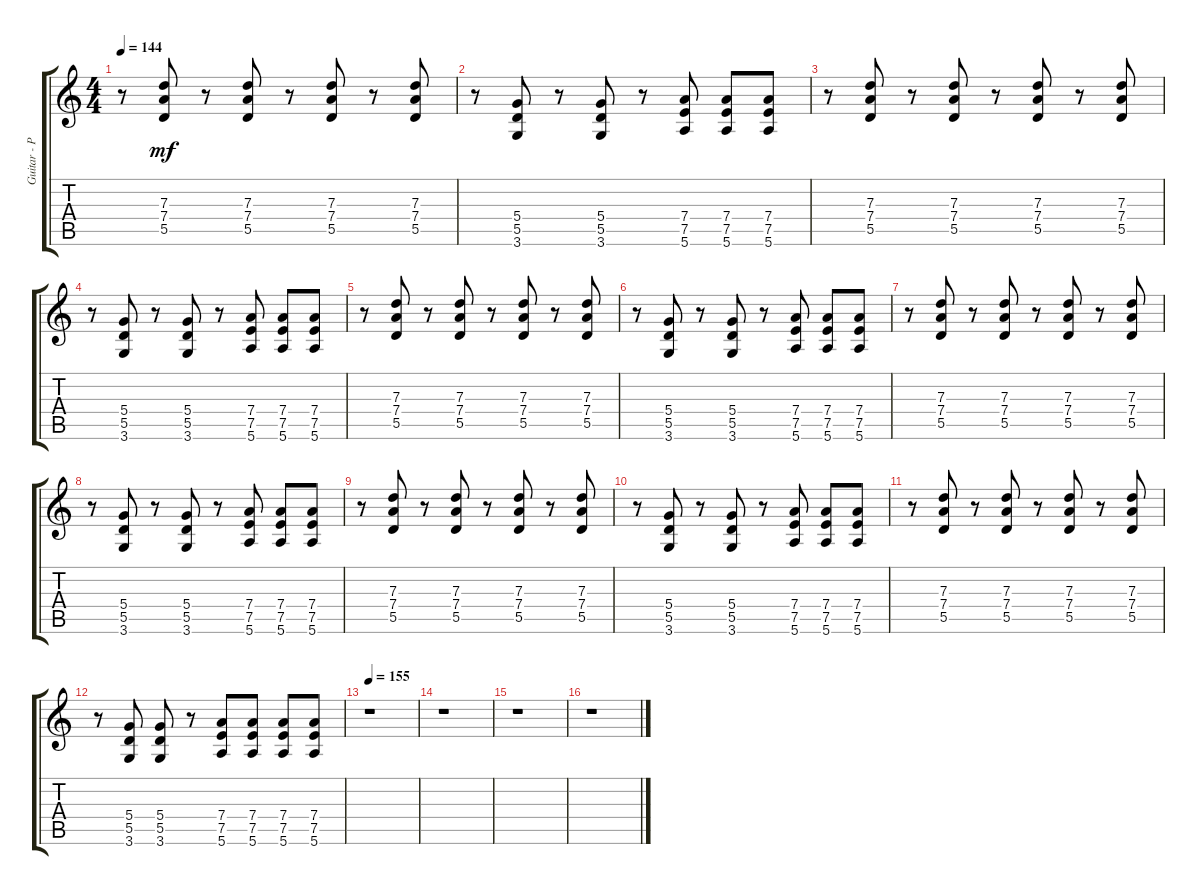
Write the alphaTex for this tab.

\track ("Guitar - Pete" "Guitar - P") {instrument distortionguitar}
\staff {score tabs}
\tuning (E4 B3 G3 D3 A2 E2) {hide}
\ts (4 4)
\tempo 144
\clef g2
\ks c
r.8{dy mf} (7.3 7.4 5.5).8 r.8 (7.3 7.4 5.5).8 r.8 (7.3 7.4 5.5).8 r.8 (7.3 7.4 5.5).8 |
r.8 (5.4 5.5 3.6).8 r.8 (5.4 5.5 3.6).8 r.8 (7.4 7.5 5.6).8 (7.4 7.5 5.6).8 (7.4 7.5 5.6).8 |
r.8 (7.3 7.4 5.5).8 r.8 (7.3 7.4 5.5).8 r.8 (7.3 7.4 5.5).8 r.8 (7.3 7.4 5.5).8 |
r.8 (5.4 5.5 3.6).8 r.8 (5.4 5.5 3.6).8 r.8 (7.4 7.5 5.6).8 (7.4 7.5 5.6).8 (7.4 7.5 5.6).8 |
r.8 (7.3 7.4 5.5).8 r.8 (7.3 7.4 5.5).8 r.8 (7.3 7.4 5.5).8 r.8 (7.3 7.4 5.5).8 |
r.8 (5.4 5.5 3.6).8 r.8 (5.4 5.5 3.6).8 r.8 (7.4 7.5 5.6).8 (7.4 7.5 5.6).8 (7.4 7.5 5.6).8 |
r.8 (7.3 7.4 5.5).8 r.8 (7.3 7.4 5.5).8 r.8 (7.3 7.4 5.5).8 r.8 (7.3 7.4 5.5).8 |
r.8 (5.4 5.5 3.6).8 r.8 (5.4 5.5 3.6).8 r.8 (7.4 7.5 5.6).8 (7.4 7.5 5.6).8 (7.4 7.5 5.6).8 |
r.8 (7.3 7.4 5.5).8 r.8 (7.3 7.4 5.5).8 r.8 (7.3 7.4 5.5).8 r.8 (7.3 7.4 5.5).8 |
r.8 (5.4 5.5 3.6).8 r.8 (5.4 5.5 3.6).8 r.8 (7.4 7.5 5.6).8 (7.4 7.5 5.6).8 (7.4 7.5 5.6).8 |
r.8 (7.3 7.4 5.5).8 r.8 (7.3 7.4 5.5).8 r.8 (7.3 7.4 5.5).8 r.8 (7.3 7.4 5.5).8 |
r.8 (5.4 5.5 3.6).8 (5.4 5.5 3.6).8 r.8 (7.4 7.5 5.6).8 (7.4 7.5 5.6).8 (7.4 7.5 5.6).8 (7.4 7.5 5.6).8 |
\tempo 155
r.1 |
r.1 |
r.1 |
r.1
